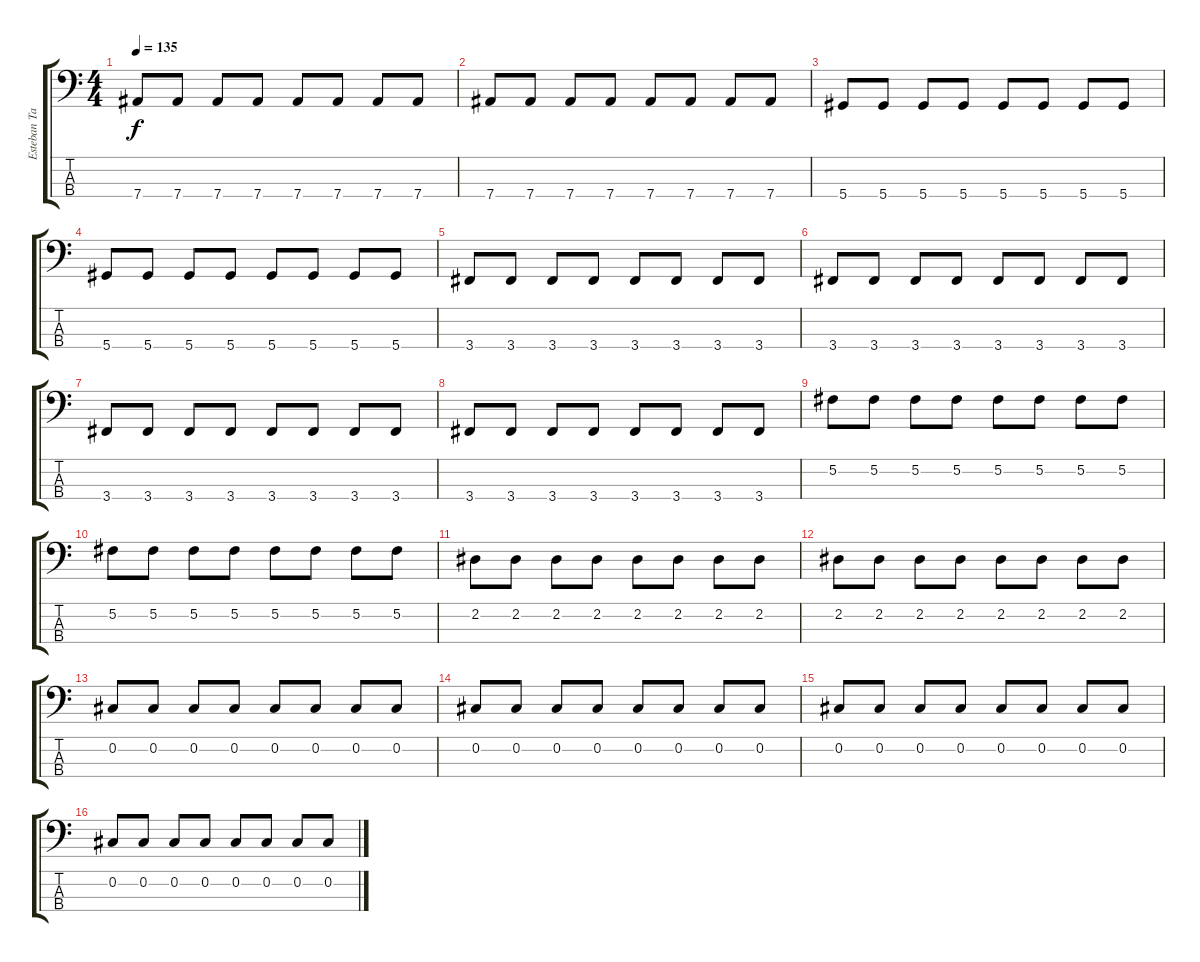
\track ("Esteban Tavares" "Esteban Ta") {instrument electricbassfinger}
\staff {score tabs}
\tuning (Gb2 Db2 Ab1 Eb1) {hide}
\ts (4 4)
\tempo 135
\clef f4
\ks c
7.4.8{dy f} 7.4.8 7.4.8 7.4.8 7.4.8 7.4.8 7.4.8 7.4.8 |
7.4.8 7.4.8 7.4.8 7.4.8 7.4.8 7.4.8 7.4.8 7.4.8 |
5.4.8 5.4.8 5.4.8 5.4.8 5.4.8 5.4.8 5.4.8 5.4.8 |
5.4.8 5.4.8 5.4.8 5.4.8 5.4.8 5.4.8 5.4.8 5.4.8 |
3.4.8 3.4.8 3.4.8 3.4.8 3.4.8 3.4.8 3.4.8 3.4.8 |
3.4.8 3.4.8 3.4.8 3.4.8 3.4.8 3.4.8 3.4.8 3.4.8 |
3.4.8 3.4.8 3.4.8 3.4.8 3.4.8 3.4.8 3.4.8 3.4.8 |
3.4.8 3.4.8 3.4.8 3.4.8 3.4.8 3.4.8 3.4.8 3.4.8 |
5.2.8 5.2.8 5.2.8 5.2.8 5.2.8 5.2.8 5.2.8 5.2.8 |
5.2.8 5.2.8 5.2.8 5.2.8 5.2.8 5.2.8 5.2.8 5.2.8 |
2.2.8 2.2.8 2.2.8 2.2.8 2.2.8 2.2.8 2.2.8 2.2.8 |
2.2.8 2.2.8 2.2.8 2.2.8 2.2.8 2.2.8 2.2.8 2.2.8 |
0.2.8 0.2.8 0.2.8 0.2.8 0.2.8 0.2.8 0.2.8 0.2.8 |
0.2.8 0.2.8 0.2.8 0.2.8 0.2.8 0.2.8 0.2.8 0.2.8 |
0.2.8 0.2.8 0.2.8 0.2.8 0.2.8 0.2.8 0.2.8 0.2.8 |
0.2.8 0.2.8 0.2.8 0.2.8 0.2.8 0.2.8 0.2.8 0.2.8
